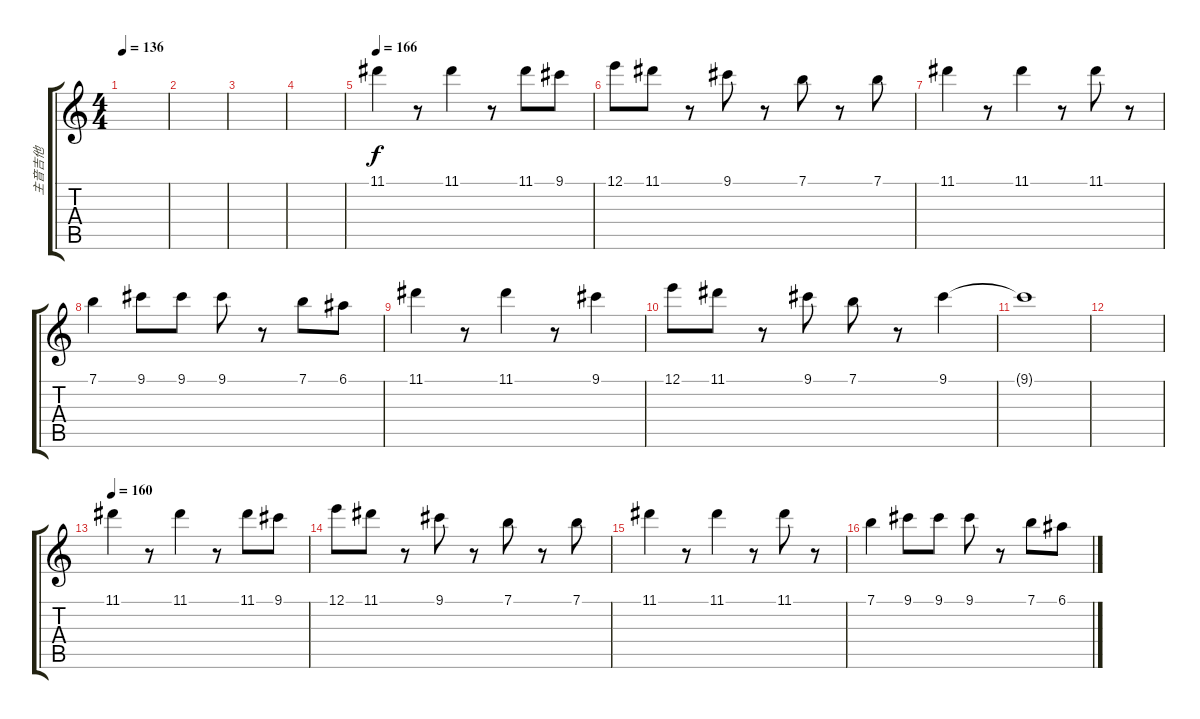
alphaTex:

\track ("主音吉他" "主音吉他") {instrument electricguitarmuted}
\staff {score tabs}
\tuning (E4 B3 G3 D3 A2 E2) {hide}
\ts (4 4)
\tempo 136
\clef g2
\ks c
|
|
|
|
\tempo 166
11.1.4{instrument overdrivenguitar} r.8 11.1.4 r.8 11.1.8 9.1.8 |
12.1.8 11.1.8 r.8 9.1.8 r.8 7.1.8 r.8 7.1.8 |
11.1.4 r.8 11.1.4 r.8 11.1.8 r.8 |
7.1.4 9.1.8 9.1.8 9.1.8 r.8 7.1.8 6.1.8 |
11.1.4 r.8 11.1.4 r.8 9.1.4 |
12.1.8 11.1.8 r.8 9.1.8 7.1.8 r.8 9.1.4 |
9.1{t}.1 |
|
\tempo 160
11.1.4{instrument overdrivenguitar} r.8 11.1.4 r.8 11.1.8 9.1.8 |
12.1.8 11.1.8 r.8 9.1.8 r.8 7.1.8 r.8 7.1.8 |
11.1.4 r.8 11.1.4 r.8 11.1.8 r.8 |
7.1.4 9.1.8 9.1.8 9.1.8 r.8 7.1.8 6.1.8
